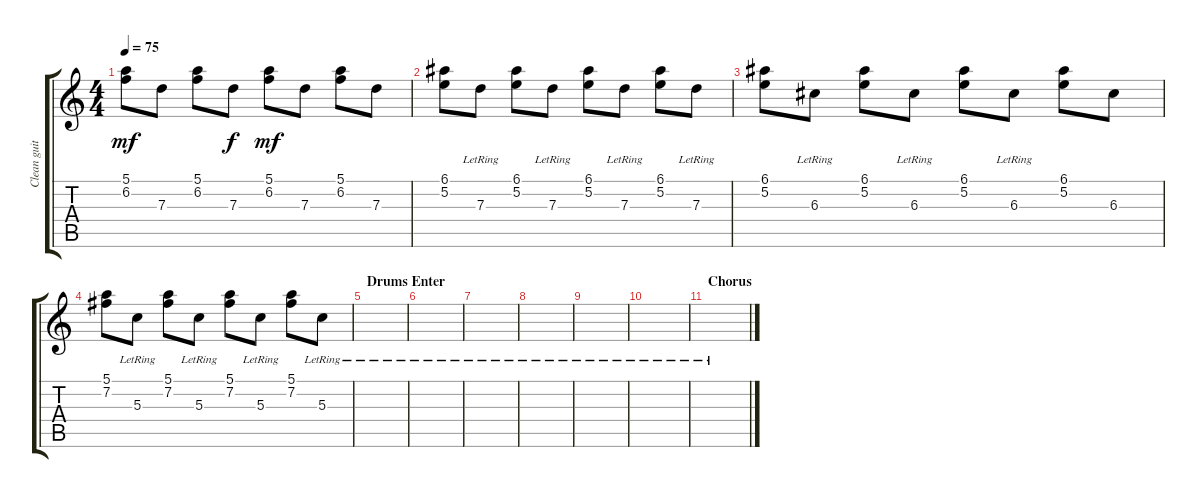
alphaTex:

\track ("Clean guitar" "Clean guit") {instrument acousticguitarsteel}
\staff {score tabs}
\tuning (E4 B3 G3 D3 A2 E2) {hide}
\ts (4 4)
\tempo 75
\clef g2
\ks c
(5.1 6.2).8{dy mf} 7.3.8 (5.1 6.2).8 7.3.8{dy f} (5.1 6.2).8{dy mf} 7.3.8 (5.1 6.2).8 7.3.8 |
(6.1 5.2).8 7.3{lr}.8 (6.1 5.2).8 7.3{lr}.8 (6.1 5.2).8 7.3{lr}.8 (6.1 5.2).8 7.3{lr}.8 |
(6.1 5.2).8 6.3{lr}.8 (6.1 5.2).8 6.3{lr}.8 (6.1 5.2).8 6.3{lr}.8 (6.1 5.2).8 6.3.8 |
(5.1 7.2).8 5.3{lr}.8 (5.1 7.2).8 5.3{lr}.8 (5.1 7.2).8 5.3{lr}.8 (5.1 7.2).8 5.3{lr}.8 |
\section ("" "Drums Enter")
|
|
|
|
|
|
\section ("" "Chorus")
